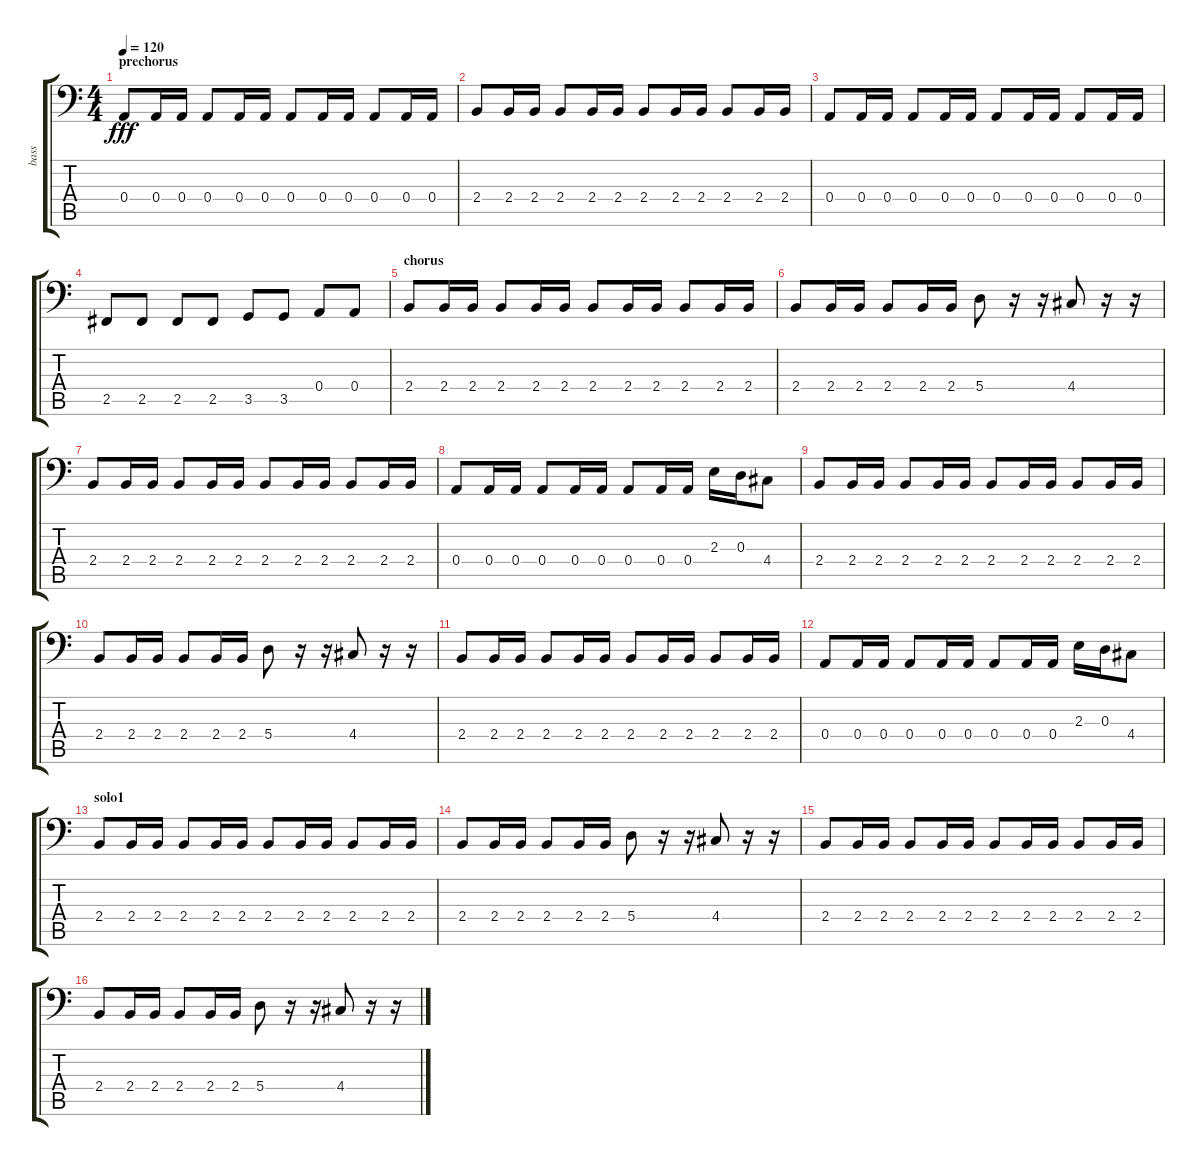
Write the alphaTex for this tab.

\track ("bass" "bass") {instrument electricbassfinger}
\staff {score tabs}
\tuning (C3 G2 D2 A1 E1 B0) {hide}
\ts (4 4)
\section ("" "prechorus")
\tempo 120
\clef f4
\ks c
0.4.8{dy fff} 0.4.16 0.4.16 0.4.8 0.4.16 0.4.16 0.4.8 0.4.16 0.4.16 0.4.8 0.4.16 0.4.16 |
2.4.8 2.4.16 2.4.16 2.4.8 2.4.16 2.4.16 2.4.8 2.4.16 2.4.16 2.4.8 2.4.16 2.4.16 |
0.4.8 0.4.16 0.4.16 0.4.8 0.4.16 0.4.16 0.4.8 0.4.16 0.4.16 0.4.8 0.4.16 0.4.16 |
2.5.8 2.5.8 2.5.8 2.5.8 3.5.8 3.5.8 0.4.8 0.4.8 |
\section ("" "chorus")
2.4.8 2.4.16 2.4.16 2.4.8 2.4.16 2.4.16 2.4.8 2.4.16 2.4.16 2.4.8 2.4.16 2.4.16 |
2.4.8 2.4.16 2.4.16 2.4.8 2.4.16 2.4.16 5.4.8 r.16 r.16 4.4.8 r.16 r.16 |
2.4.8 2.4.16 2.4.16 2.4.8 2.4.16 2.4.16 2.4.8 2.4.16 2.4.16 2.4.8 2.4.16 2.4.16 |
0.4.8 0.4.16 0.4.16 0.4.8 0.4.16 0.4.16 0.4.8 0.4.16 0.4.16 2.3.16 0.3.16 4.4.8 |
2.4.8 2.4.16 2.4.16 2.4.8 2.4.16 2.4.16 2.4.8 2.4.16 2.4.16 2.4.8 2.4.16 2.4.16 |
2.4.8 2.4.16 2.4.16 2.4.8 2.4.16 2.4.16 5.4.8 r.16 r.16 4.4.8 r.16 r.16 |
2.4.8 2.4.16 2.4.16 2.4.8 2.4.16 2.4.16 2.4.8 2.4.16 2.4.16 2.4.8 2.4.16 2.4.16 |
0.4.8 0.4.16 0.4.16 0.4.8 0.4.16 0.4.16 0.4.8 0.4.16 0.4.16 2.3.16 0.3.16 4.4.8 |
\section ("" "solo1")
2.4.8 2.4.16 2.4.16 2.4.8 2.4.16 2.4.16 2.4.8 2.4.16 2.4.16 2.4.8 2.4.16 2.4.16 |
2.4.8 2.4.16 2.4.16 2.4.8 2.4.16 2.4.16 5.4.8 r.16 r.16 4.4.8 r.16 r.16 |
2.4.8 2.4.16 2.4.16 2.4.8 2.4.16 2.4.16 2.4.8 2.4.16 2.4.16 2.4.8 2.4.16 2.4.16 |
2.4.8 2.4.16 2.4.16 2.4.8 2.4.16 2.4.16 5.4.8 r.16 r.16 4.4.8 r.16 r.16
